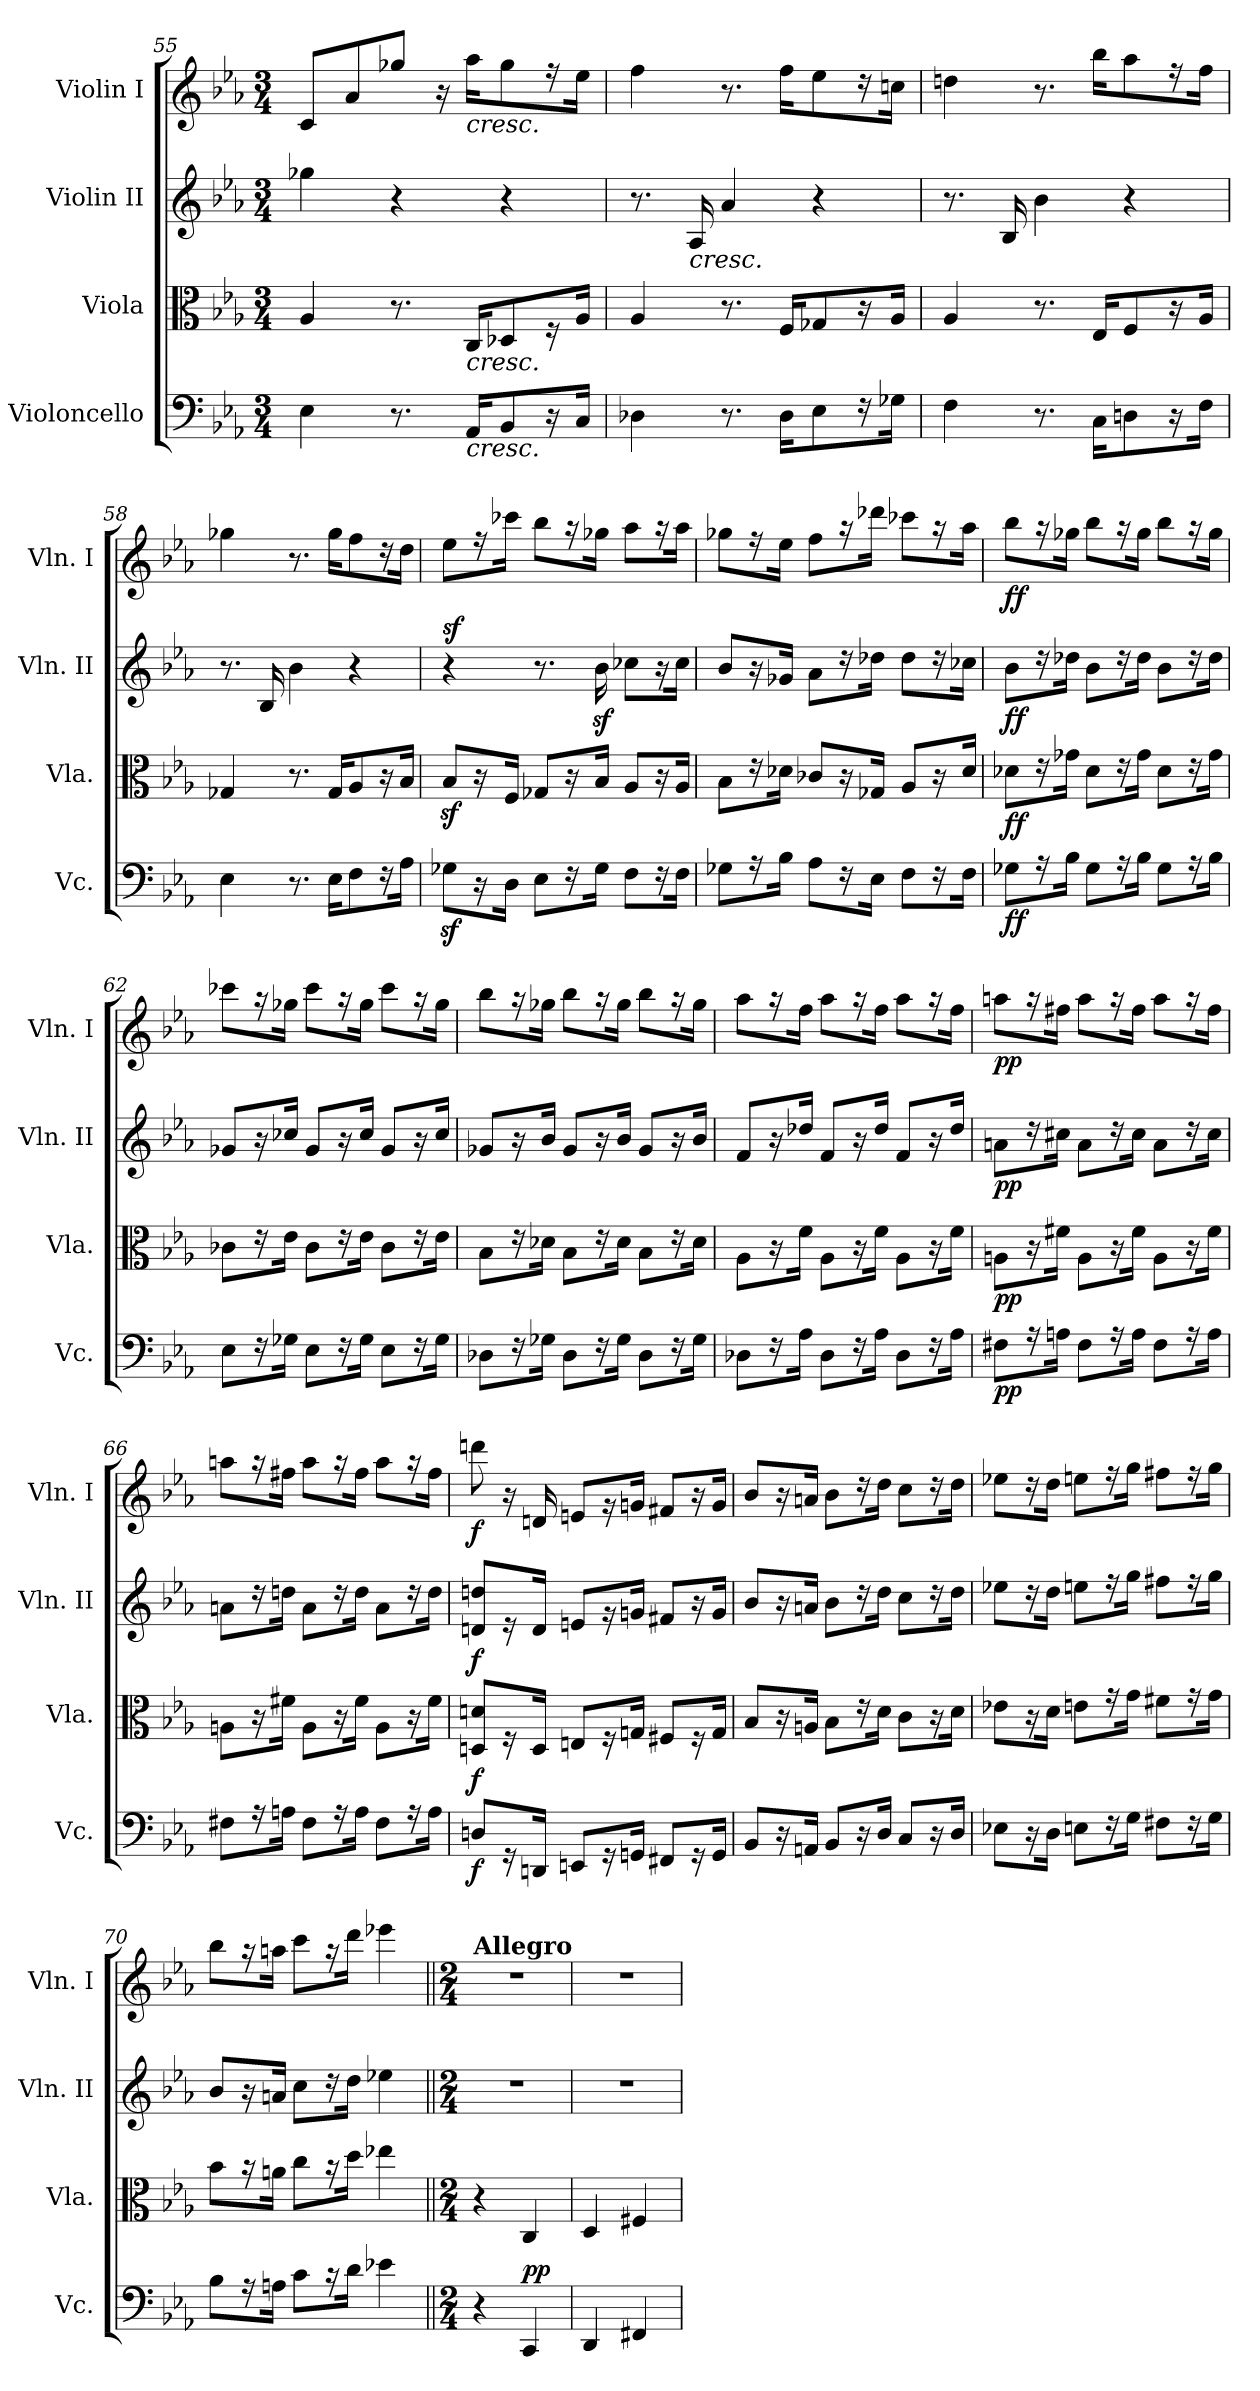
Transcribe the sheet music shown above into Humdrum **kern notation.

**kern	**dynam	**kern	**dynam	**kern	**dynam	**kern	**dynam
*part4	*part4	*part3	*part3	*part2	*part2	*part1	*part1
*staff4	*staff4	*staff3	*staff3	*staff2	*staff2	*staff1	*staff1
*I"Violoncello	*	*I"Viola	*	*I"Violin II	*	*I"Violin I	*
*I'Vc.	*	*I'Vla.	*	*I'Vln. II	*	*I'Vln. I	*
*clefF4	*	*clefC3	*	*clefG2	*	*clefG2	*
*k[b-e-a-]	*	*k[b-e-a-]	*	*k[b-e-a-]	*	*k[b-e-a-]	*
*E-:	*	*E-:	*	*E-:	*	*E-:	*
*M3/4	*	*M3/4	*	*M3/4	*	*M3/4	*
=55	=55	=55	=55	=55	=55	=55	=55
4E-\	.	4A-/	.	4gg-X\	.	8c/L	.
.	.	.	.	.	.	8a-/	.
8.r	.	8.r	.	4r	.	8gg-X/J	.
.	.	.	.	.	.	16r	.
!	!	!	!	!	!	!LO:TX:b:i:t=cresc.	!
!	!	!LO:TX:b:i:t=cresc.	!	!	!	!	!
!LO:TX:b:i:t=cresc.	!	!	!	!	!	!	!
16AA-/KL	.	16C/KL	.	.	.	16aa-\KL	.
8BB-/	.	8D-X/	.	4r	.	8gg-\	.
16r	.	16r	.	.	.	16r	.
16C/Jk	.	16A-/Jk	.	.	.	16ee-\Jk	.
=56	=56	=56	=56	=56	=56	=56	=56
4D-X\	.	4A-/	.	8.r	.	4ff\	.
!	!	!	!	!LO:TX:b:i:t=cresc.	!	!	!
.	.	.	.	16A-/	.	.	.
8.r	.	8.r	.	4a-/	.	8.r	.
16D-\KL	.	16F/KL	.	.	.	16ff\KL	.
8E-\	.	8G-X/	.	4r	.	8ee-\	.
16r	.	16r	.	.	.	16r	.
16G-X\Jk	.	16A-/Jk	.	.	.	16ccn\Jk	.
=57	=57	=57	=57	=57	=57	=57	=57
4F\	.	4A-/	.	8.r	.	4ddn\	.
.	.	.	.	16B-/	.	.	.
8.r	.	8.r	.	4b-\	.	8.r	.
16C\KL	.	16E-/KL	.	.	.	16bb-\KL	.
8Dn\	.	8F/	.	4r	.	8aa-\	.
16r	.	16r	.	.	.	16r	.
16F\Jk	.	16A-/Jk	.	.	.	16ff\Jk	.
=58	=58	=58	=58	=58	=58	=58	=58
4E-\	.	4G-X/	.	8.r	.	4gg-X\	.
.	.	.	.	16B-/	.	.	.
8.r	.	8.r	.	4b-\	.	8.r	.
16E-\KL	.	16G-/KL	.	.	.	16gg-\KL	.
8F\	.	8A-/	.	4r	.	8ff\	.
16r	.	16r	.	.	.	16r	.
16A-\Jk	.	16B-/Jk	.	.	.	16dd\Jk	.
=59	=59	=59	=59	=59	=59	=59	=59
!	!	!	!	!	!LO:DY:a	!	!
8G-Xz<\L	.	8B-z</L	.	4r	sf	8ee-\L	.
16r	.	16r	.	.	.	16r	.
16D\Jk	.	16F/Jk	.	.	.	16ccc-X\Jk	.
8E-\L	.	8G-X/L	.	8.r	.	8bb-\L	.
16r	.	16r	.	.	.	16r	.
16G-\Jk	.	16B-/Jk	.	16b-z<\	.	16gg-X\Jk	.
8F\L	.	8A-/L	.	8cc-X\L	.	8aa-\L	.
16r	.	16r	.	16r	.	16r	.
16F\Jk	.	16A-/Jk	.	16cc-\Jk	.	16aa-\Jk	.
=60	=60	=60	=60	=60	=60	=60	=60
8G-X\L	.	8B-\L	.	8b-/L	.	8gg-X\L	.
16r	.	16r	.	16r	.	16r	.
16B-\Jk	.	16d-X\Jk	.	16g-X/Jk	.	16ee-\Jk	.
8A-\L	.	8c-X/L	.	8a-\L	.	8ff\L	.
16r	.	16r	.	16r	.	16r	.
16E-\Jk	.	16G-X/Jk	.	16dd-X\Jk	.	16ddd-X\Jk	.
8F\L	.	8A-/L	.	8dd-\L	.	8ccc-X\L	.
16r	.	16r	.	16r	.	16r	.
16F\Jk	.	16d-/Jk	.	16cc-X\Jk	.	16aa-\Jk	.
=61	=61	=61	=61	=61	=61	=61	=61
!	!LO:DY:b	!	!LO:DY:b	!	!LO:DY:b	!	!LO:DY:b
8G-X\L	ff	8d-X\L	ff	8b-\L	ff	8bb-\L	ff
16r	.	16r	.	16r	.	16r	.
16B-\Jk	.	16g-X\Jk	.	16dd-X\Jk	.	16gg-X\Jk	.
8G-\L	.	8d-\L	.	8b-\L	.	8bb-\L	.
16r	.	16r	.	16r	.	16r	.
16B-\Jk	.	16g-\Jk	.	16dd-\Jk	.	16gg-\Jk	.
8G-\L	.	8d-\L	.	8b-\L	.	8bb-\L	.
16r	.	16r	.	16r	.	16r	.
16B-\Jk	.	16g-\Jk	.	16dd-\Jk	.	16gg-\Jk	.
=62	=62	=62	=62	=62	=62	=62	=62
8E-\L	.	8c-X\L	.	8g-X/L	.	8ccc-X\L	.
16r	.	16r	.	16r	.	16r	.
16G-X\Jk	.	16e-\Jk	.	16cc-X/Jk	.	16gg-X\Jk	.
8E-\L	.	8c-\L	.	8g-/L	.	8ccc-\L	.
16r	.	16r	.	16r	.	16r	.
16G-\Jk	.	16e-\Jk	.	16cc-/Jk	.	16gg-\Jk	.
8E-\L	.	8c-\L	.	8g-/L	.	8ccc-\L	.
16r	.	16r	.	16r	.	16r	.
16G-\Jk	.	16e-\Jk	.	16cc-/Jk	.	16gg-\Jk	.
=63	=63	=63	=63	=63	=63	=63	=63
8D-X\L	.	8B-\L	.	8g-X/L	.	8bb-\L	.
16r	.	16r	.	16r	.	16r	.
16G-X\Jk	.	16d-X\Jk	.	16b-/Jk	.	16gg-X\Jk	.
8D-\L	.	8B-\L	.	8g-/L	.	8bb-\L	.
16r	.	16r	.	16r	.	16r	.
16G-\Jk	.	16d-\Jk	.	16b-/Jk	.	16gg-\Jk	.
8D-\L	.	8B-\L	.	8g-/L	.	8bb-\L	.
16r	.	16r	.	16r	.	16r	.
16G-\Jk	.	16d-\Jk	.	16b-/Jk	.	16gg-\Jk	.
=64	=64	=64	=64	=64	=64	=64	=64
8D-X\L	.	8A-\L	.	8f/L	.	8aa-\L	.
16r	.	16r	.	16r	.	16r	.
16A-\Jk	.	16f\Jk	.	16dd-X/Jk	.	16ff\Jk	.
8D-\L	.	8A-\L	.	8f/L	.	8aa-\L	.
16r	.	16r	.	16r	.	16r	.
16A-\Jk	.	16f\Jk	.	16dd-/Jk	.	16ff\Jk	.
8D-\L	.	8A-\L	.	8f/L	.	8aa-\L	.
16r	.	16r	.	16r	.	16r	.
16A-\Jk	.	16f\Jk	.	16dd-/Jk	.	16ff\Jk	.
=65	=65	=65	=65	=65	=65	=65	=65
!	!LO:DY:b	!	!LO:DY:b	!	!LO:DY:b	!	!LO:DY:b
8F#X\L	pp	8An\L	pp	8an\L	pp	8aan\L	pp
16r	.	16r	.	16r	.	16r	.
16An\Jk	.	16f#X\Jk	.	16cc#X\Jk	.	16ff#X\Jk	.
8F#\L	.	8A\L	.	8a\L	.	8aa\L	.
16r	.	16r	.	16r	.	16r	.
16A\Jk	.	16f#\Jk	.	16cc#\Jk	.	16ff#\Jk	.
8F#\L	.	8A\L	.	8a\L	.	8aa\L	.
16r	.	16r	.	16r	.	16r	.
16A\Jk	.	16f#\Jk	.	16cc#\Jk	.	16ff#\Jk	.
=66	=66	=66	=66	=66	=66	=66	=66
8F#X\L	.	8An\L	.	8an\L	.	8aan\L	.
16r	.	16r	.	16r	.	16r	.
16An\Jk	.	16f#X\Jk	.	16ddn\Jk	.	16ff#X\Jk	.
8F#\L	.	8A\L	.	8a\L	.	8aa\L	.
16r	.	16r	.	16r	.	16r	.
16A\Jk	.	16f#\Jk	.	16dd\Jk	.	16ff#\Jk	.
8F#\L	.	8A\L	.	8a\L	.	8aa\L	.
16r	.	16r	.	16r	.	16r	.
16A\Jk	.	16f#\Jk	.	16dd\Jk	.	16ff#\Jk	.
=67	=67	=67	=67	=67	=67	=67	=67
!	!LO:DY:b	!	!LO:DY:b	!	!LO:DY:b	!	!LO:DY:b
8Dn/L	f	8Dn/ 8dn/L	f	8dn/ 8ddn/L	f	8dddn\	f
16r	.	16r	.	16r	.	16r	.
16DDn/Jk	.	16D/Jk	.	16d/Jk	.	16dn/	.
8EEn/L	.	8En/L	.	8en/L	.	8en/L	.
16r	.	16r	.	16r	.	16r	.
16GGn/Jk	.	16Gn/Jk	.	16gn/Jk	.	16gn/Jk	.
8FF#X/L	.	8F#X/L	.	8f#X/L	.	8f#X/L	.
16r	.	16r	.	16r	.	16r	.
16GG/Jk	.	16G/Jk	.	16g/Jk	.	16g/Jk	.
=68	=68	=68	=68	=68	=68	=68	=68
8BB-/L	.	8B-/L	.	8b-/L	.	8b-/L	.
16r	.	16r	.	16r	.	16r	.
16AAn/Jk	.	16An/Jk	.	16an/Jk	.	16an/Jk	.
8BB-/L	.	8B-\L	.	8b-\L	.	8b-\L	.
16r	.	16r	.	16r	.	16r	.
16D/Jk	.	16d\Jk	.	16dd\Jk	.	16dd\Jk	.
8C/L	.	8c\L	.	8cc\L	.	8cc\L	.
16r	.	16r	.	16r	.	16r	.
16D/Jk	.	16d\Jk	.	16dd\Jk	.	16dd\Jk	.
=69	=69	=69	=69	=69	=69	=69	=69
8E-X\L	.	8e-X\L	.	8ee-X\L	.	8ee-X\L	.
16r	.	16r	.	16r	.	16r	.
16D\Jk	.	16d\Jk	.	16dd\Jk	.	16dd\Jk	.
8En\L	.	8en\L	.	8een\L	.	8een\L	.
16r	.	16r	.	16r	.	16r	.
16G\Jk	.	16g\Jk	.	16gg\Jk	.	16gg\Jk	.
8F#X\L	.	8f#X\L	.	8ff#X\L	.	8ff#X\L	.
16r	.	16r	.	16r	.	16r	.
16G\Jk	.	16g\Jk	.	16gg\Jk	.	16gg\Jk	.
=70	=70	=70	=70	=70	=70	=70	=70
8B-\L	.	8b-\L	.	8b-/L	.	8bb-\L	.
16r	.	16r	.	16r	.	16r	.
16An\Jk	.	16an\Jk	.	16an/Jk	.	16aan\Jk	.
8c\L	.	8cc\L	.	8cc\L	.	8ccc\L	.
16r	.	16r	.	16r	.	16r	.
16d\Jk	.	16dd\Jk	.	16dd\Jk	.	16ddd\Jk	.
4e-X\	.	4ee-X\	.	4ee-X\	.	4eee-X\	.
=71||	=71||	=71||	=71||	=71||	=71||	=71||	=71||
*M2/4	*	*M2/4	*	*M2/4	*	*M2/4	*
*	*	*	*	*	*	*MM120	*
!	!	!	!	!	!	!LO:TX:a:B:t=Allegro	!
4r	.	4r	.	2r	.	2r	.
!	!LO:DY:b	!	!	!	!	!	!
!	!LO:DY:n=1:a	!	!	!	!	!	!
4CC/	p p	4C/	.	.	.	.	.
=72	=72	=72	=72	=72	=72	=72	=72
4DD/	.	4D/	.	2r	.	2r	.
4FF#X/	.	4F#X/	.	.	.	.	.
=	=	=	=	=	=	=	=
*-	*-	*-	*-	*-	*-	*-	*-
